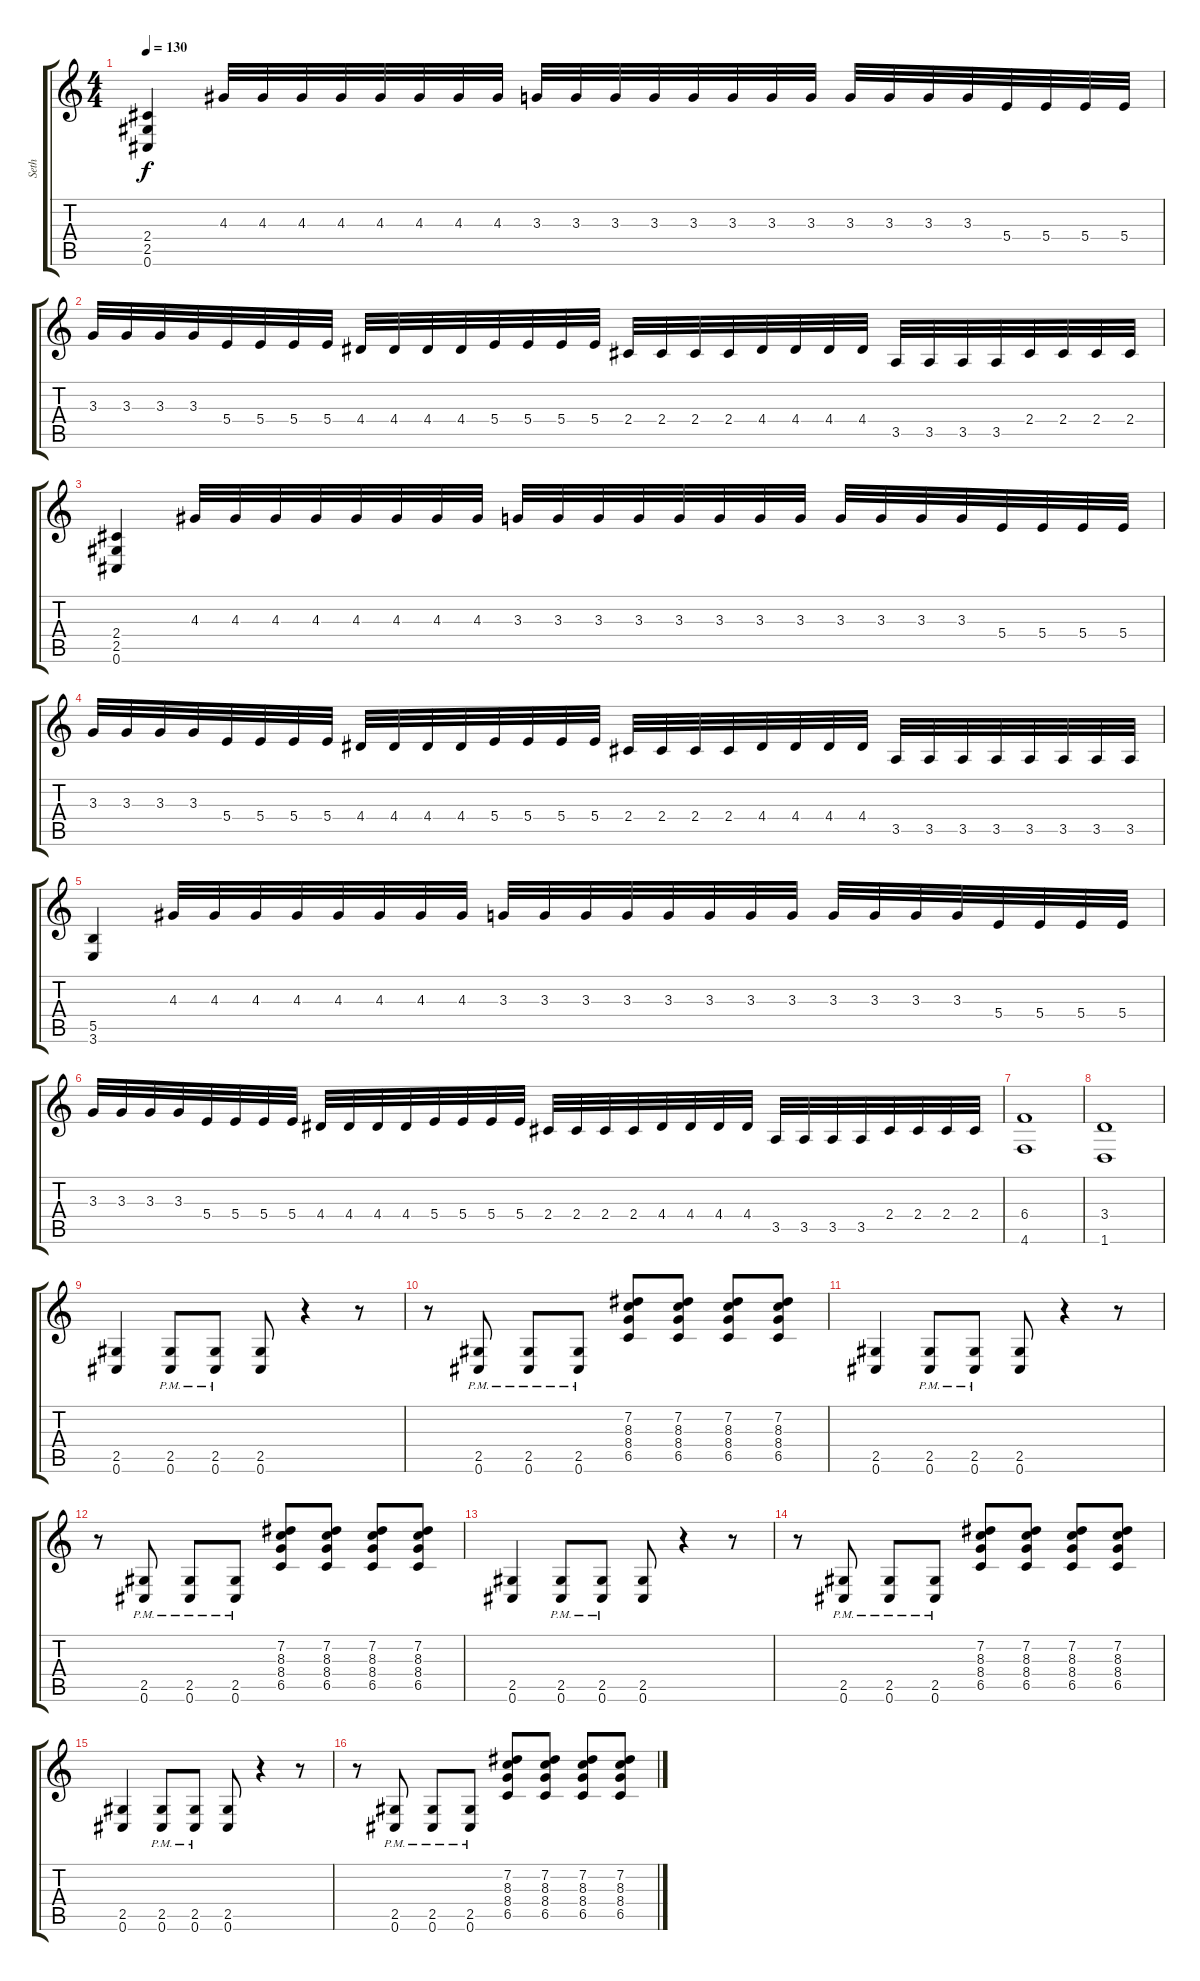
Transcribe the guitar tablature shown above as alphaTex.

\track ("Seth" "Seth") {instrument distortionguitar}
\staff {score tabs}
\tuning (Db4 Ab3 E3 B2 Gb2 Db2) {hide}
\ts (4 4)
\tempo 130
\clef g2
\ks c
(2.4 2.5 0.6).4{dy f} 4.3.32 4.3.32 4.3.32 4.3.32 4.3.32 4.3.32 4.3.32 4.3.32 3.3.32 3.3.32 3.3.32 3.3.32 3.3.32 3.3.32 3.3.32 3.3.32 3.3.32 3.3.32 3.3.32 3.3.32 5.4.32 5.4.32 5.4.32 5.4.32 |
3.3.32 3.3.32 3.3.32 3.3.32 5.4.32 5.4.32 5.4.32 5.4.32 4.4.32 4.4.32 4.4.32 4.4.32 5.4.32 5.4.32 5.4.32 5.4.32 2.4.32 2.4.32 2.4.32 2.4.32 4.4.32 4.4.32 4.4.32 4.4.32 3.5.32 3.5.32 3.5.32 3.5.32 2.4.32 2.4.32 2.4.32 2.4.32 |
(2.4 2.5 0.6).4 4.3.32 4.3.32 4.3.32 4.3.32 4.3.32 4.3.32 4.3.32 4.3.32 3.3.32 3.3.32 3.3.32 3.3.32 3.3.32 3.3.32 3.3.32 3.3.32 3.3.32 3.3.32 3.3.32 3.3.32 5.4.32 5.4.32 5.4.32 5.4.32 |
3.3.32 3.3.32 3.3.32 3.3.32 5.4.32 5.4.32 5.4.32 5.4.32 4.4.32 4.4.32 4.4.32 4.4.32 5.4.32 5.4.32 5.4.32 5.4.32 2.4.32 2.4.32 2.4.32 2.4.32 4.4.32 4.4.32 4.4.32 4.4.32 3.5.32 3.5.32 3.5.32 3.5.32 3.5.32 3.5.32 3.5.32 3.5.32 |
(5.5 3.6).4 4.3.32 4.3.32 4.3.32 4.3.32 4.3.32 4.3.32 4.3.32 4.3.32 3.3.32 3.3.32 3.3.32 3.3.32 3.3.32 3.3.32 3.3.32 3.3.32 3.3.32 3.3.32 3.3.32 3.3.32 5.4.32 5.4.32 5.4.32 5.4.32 |
3.3.32 3.3.32 3.3.32 3.3.32 5.4.32 5.4.32 5.4.32 5.4.32 4.4.32 4.4.32 4.4.32 4.4.32 5.4.32 5.4.32 5.4.32 5.4.32 2.4.32 2.4.32 2.4.32 2.4.32 4.4.32 4.4.32 4.4.32 4.4.32 3.5.32 3.5.32 3.5.32 3.5.32 2.4.32 2.4.32 2.4.32 2.4.32 |
(6.4 4.6).1 |
(3.4 1.6).1 |
(2.5 0.6).4{volume 13} (2.5{pm} 0.6{pm}).8 (2.5{pm} 0.6{pm}).8 (2.5 0.6).8 r.4 r.8 |
r.8 (2.5{pm} 0.6{pm}).8 (2.5{pm} 0.6{pm}).8 (2.5{pm} 0.6{pm}).8 (7.2 8.3 8.4 6.5).8 (7.2 8.3 8.4 6.5).8 (7.2 8.3 8.4 6.5).8 (7.2 8.3 8.4 6.5).8 |
(2.5 0.6).4 (2.5{pm} 0.6{pm}).8 (2.5{pm} 0.6{pm}).8 (2.5 0.6).8 r.4 r.8 |
r.8 (2.5{pm} 0.6{pm}).8 (2.5{pm} 0.6{pm}).8 (2.5{pm} 0.6{pm}).8 (7.2 8.3 8.4 6.5).8 (7.2 8.3 8.4 6.5).8 (7.2 8.3 8.4 6.5).8 (7.2 8.3 8.4 6.5).8 |
(2.5 0.6).4 (2.5{pm} 0.6{pm}).8 (2.5{pm} 0.6{pm}).8 (2.5 0.6).8 r.4 r.8 |
r.8 (2.5{pm} 0.6{pm}).8 (2.5{pm} 0.6{pm}).8 (2.5{pm} 0.6{pm}).8 (7.2 8.3 8.4 6.5).8 (7.2 8.3 8.4 6.5).8 (7.2 8.3 8.4 6.5).8 (7.2 8.3 8.4 6.5).8 |
(2.5 0.6).4 (2.5{pm} 0.6{pm}).8 (2.5{pm} 0.6{pm}).8 (2.5 0.6).8 r.4 r.8 |
r.8 (2.5{pm} 0.6{pm}).8 (2.5{pm} 0.6{pm}).8 (2.5{pm} 0.6{pm}).8 (7.2 8.3 8.4 6.5).8 (7.2 8.3 8.4 6.5).8 (7.2 8.3 8.4 6.5).8 (7.2 8.3 8.4 6.5).8
